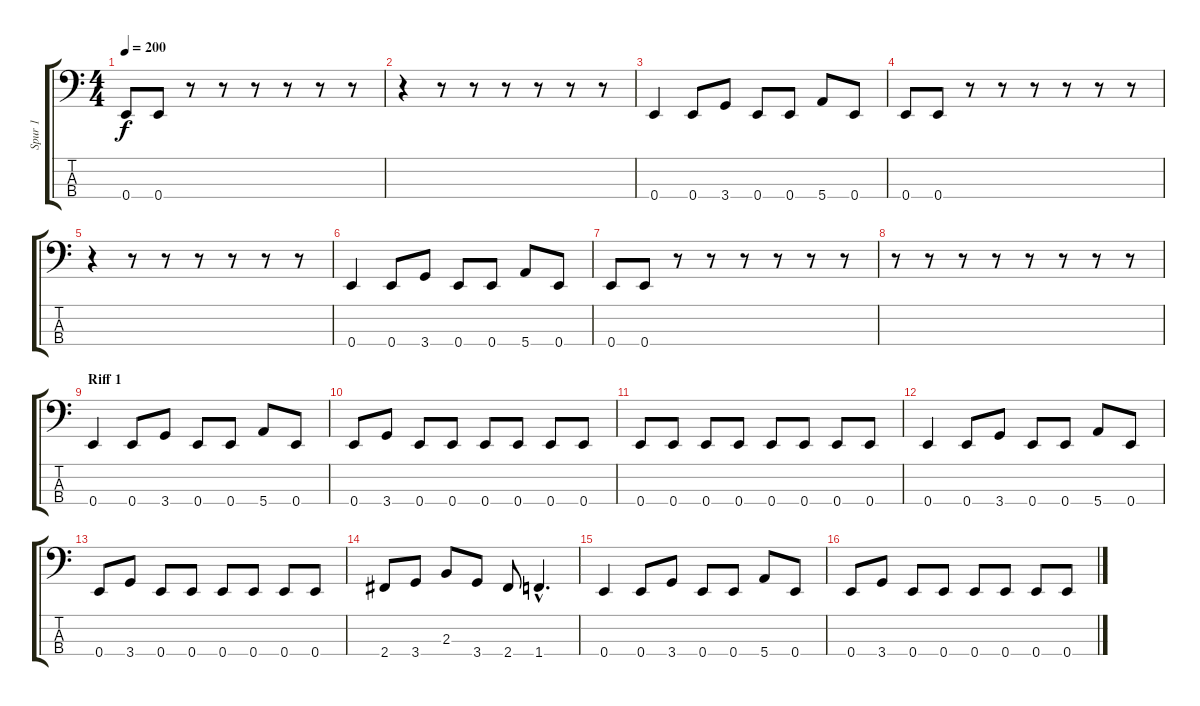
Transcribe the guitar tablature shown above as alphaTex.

\track ("Spur 1" "Spur 1") {instrument electricbasspick}
\staff {score tabs}
\tuning (G2 D2 A1 E1) {hide}
\ts (4 4)
\tempo 200
\clef f4
\ks c
0.4.8{dy f} 0.4.8 r.8 r.8 r.8 r.8 r.8 r.8 |
r.4 r.8 r.8 r.8 r.8 r.8 r.8 |
0.4.4 0.4.8 3.4.8 0.4.8 0.4.8 5.4.8 0.4.8 |
0.4.8 0.4.8 r.8 r.8 r.8 r.8 r.8 r.8 |
r.4 r.8 r.8 r.8 r.8 r.8 r.8 |
0.4.4 0.4.8 3.4.8 0.4.8 0.4.8 5.4.8 0.4.8 |
0.4.8 0.4.8 r.8 r.8 r.8 r.8 r.8 r.8 |
r.8 r.8 r.8 r.8 r.8 r.8 r.8 r.8 |
\section ("" "Riff 1")
0.4.4 0.4.8 3.4.8 0.4.8 0.4.8 5.4.8 0.4.8 |
0.4.8 3.4.8 0.4.8 0.4.8 0.4.8 0.4.8 0.4.8 0.4.8 |
0.4.8 0.4.8 0.4.8 0.4.8 0.4.8 0.4.8 0.4.8 0.4.8 |
0.4.4 0.4.8 3.4.8 0.4.8 0.4.8 5.4.8 0.4.8 |
0.4.8 3.4.8 0.4.8 0.4.8 0.4.8 0.4.8 0.4.8 0.4.8 |
2.4.8 3.4.8 2.3.8 3.4.8 2.4.8 1.4{hac}.4{d} |
0.4.4 0.4.8 3.4.8 0.4.8 0.4.8 5.4.8 0.4.8 |
0.4.8 3.4.8 0.4.8 0.4.8 0.4.8 0.4.8 0.4.8 0.4.8
